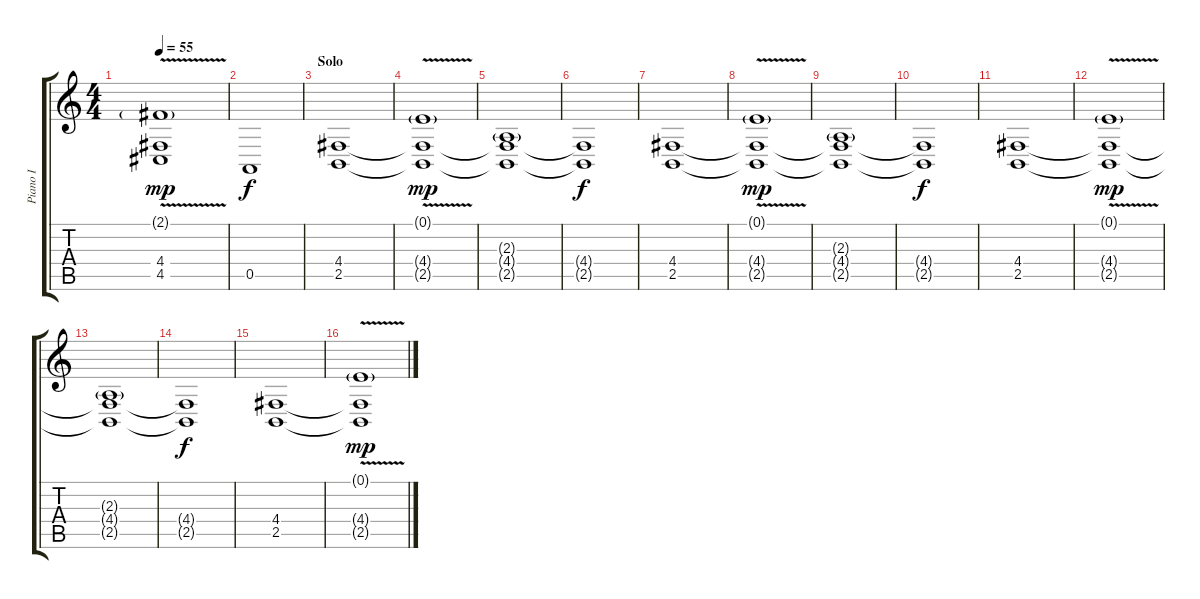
\track ("Piano I" "Piano I") {instrument reedorgan}
\staff {score tabs}
\tuning (E4 B3 G3 D3 A2 E2) {hide}
\ts (4 4)
\tempo 55
\clef g2
\ks c
(2.1{v g} 4.4 4.5).1{dy mp} |
0.5.1{dy f} |
\section ("" "Solo")
(4.4 2.5).1 |
(0.1{v g} 4.4{t} 2.5{t}).1{dy mp} |
(2.3{g} 4.4{t} 2.5{t}).1 |
(4.4{t} 2.5{t}).1{dy f} |
(4.4 2.5).1 |
(0.1{v g} 4.4{t} 2.5{t}).1{dy mp} |
(2.3{g} 4.4{t} 2.5{t}).1 |
(4.4{t} 2.5{t}).1{dy f} |
(4.4 2.5).1 |
(0.1{v g} 4.4{t} 2.5{t}).1{dy mp} |
(2.3{g} 4.4{t} 2.5{t}).1 |
(4.4{t} 2.5{t}).1{dy f} |
(4.4 2.5).1 |
(0.1{v g} 4.4{t} 2.5{t}).1{dy mp}
